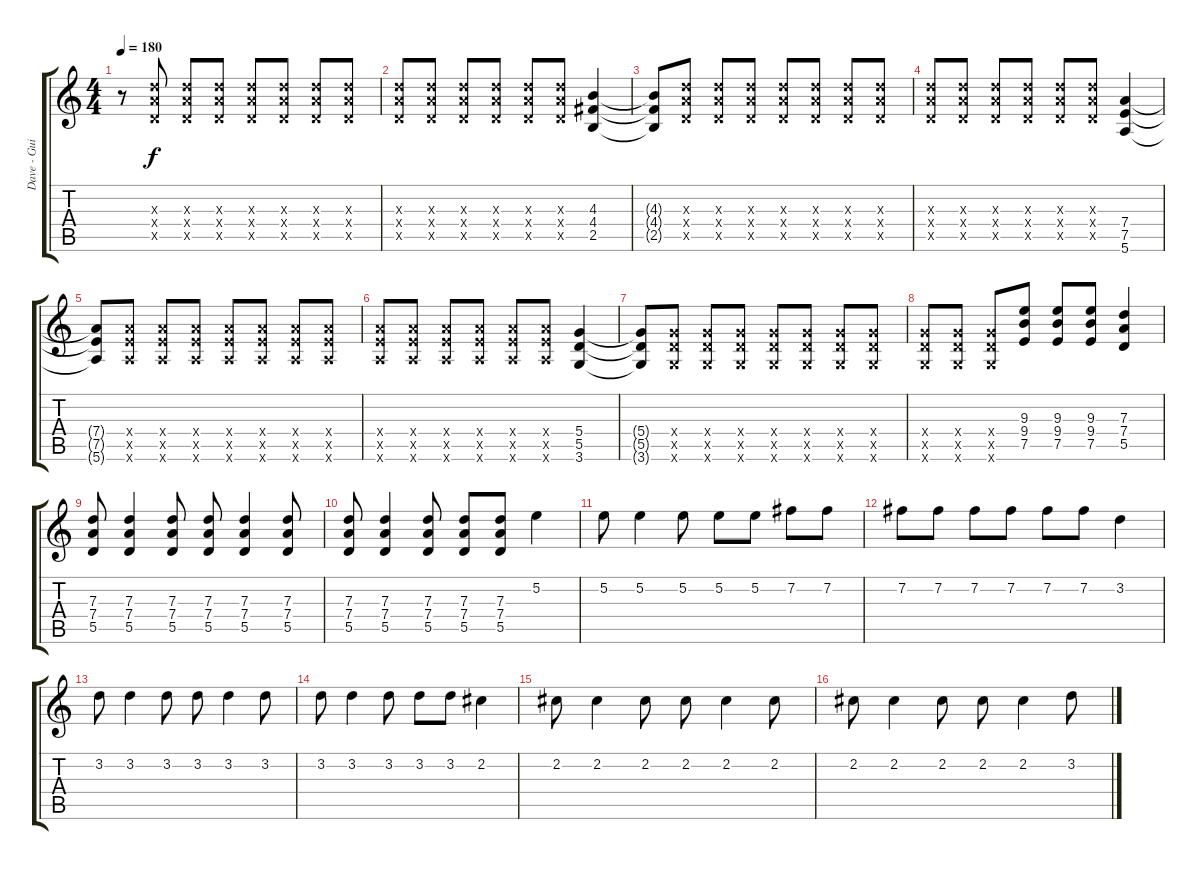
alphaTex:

\track ("Dave - Guitare 2/Guitar 2" "Dave - Gui") {instrument distortionguitar}
\staff {score tabs}
\tuning (E4 B3 G3 D3 A2 E2) {hide}
\ts (4 4)
\tempo 180
\clef g2
\ks c
r.8{dy f} (7.3{x} 7.4{x} 5.5{x}).8 (7.3{x} 7.4{x} 5.5{x}).8 (7.3{x} 7.4{x} 5.5{x}).8 (7.3{x} 7.4{x} 5.5{x}).8 (7.3{x} 7.4{x} 5.5{x}).8 (7.3{x} 7.4{x} 5.5{x}).8 (7.3{x} 7.4{x} 5.5{x}).8 |
(7.3{x} 7.4{x} 5.5{x}).8 (7.3{x} 7.4{x} 5.5{x}).8 (7.3{x} 7.4{x} 5.5{x}).8 (7.3{x} 7.4{x} 5.5{x}).8 (7.3{x} 7.4{x} 5.5{x}).8 (7.3{x} 7.4{x} 5.5{x}).8 (4.3 4.4 2.5).4 |
(4.3{t} 4.4{t} 2.5{t}).8 (7.3{x} 7.4{x} 5.5{x}).8 (7.3{x} 7.4{x} 5.5{x}).8 (7.3{x} 7.4{x} 5.5{x}).8 (7.3{x} 7.4{x} 5.5{x}).8 (7.3{x} 7.4{x} 5.5{x}).8 (7.3{x} 7.4{x} 5.5{x}).8 (7.3{x} 7.4{x} 5.5{x}).8 |
(7.3{x} 7.4{x} 5.5{x}).8 (7.3{x} 7.4{x} 5.5{x}).8 (7.3{x} 7.4{x} 5.5{x}).8 (7.3{x} 7.4{x} 5.5{x}).8 (7.3{x} 7.4{x} 5.5{x}).8 (7.3{x} 7.4{x} 5.5{x}).8 (7.4 7.5 5.6).4 |
(7.4{t} 7.5{t} 5.6{t}).8 (7.4{x} 7.5{x} 5.6{x}).8 (7.4{x} 7.5{x} 5.6{x}).8 (7.4{x} 7.5{x} 5.6{x}).8 (7.4{x} 7.5{x} 5.6{x}).8 (7.4{x} 7.5{x} 5.6{x}).8 (7.4{x} 7.5{x} 5.6{x}).8 (7.4{x} 7.5{x} 5.6{x}).8 |
(7.4{x} 7.5{x} 5.6{x}).8 (7.4{x} 7.5{x} 5.6{x}).8 (7.4{x} 7.5{x} 5.6{x}).8 (7.4{x} 7.5{x} 5.6{x}).8 (7.4{x} 7.5{x} 5.6{x}).8 (7.4{x} 7.5{x} 5.6{x}).8 (5.4 5.5 3.6).4 |
(5.4{t} 5.5{t} 3.6{t}).8 (5.4{x} 5.5{x} 3.6{x}).8 (5.4{x} 5.5{x} 3.6{x}).8 (5.4{x} 5.5{x} 3.6{x}).8 (5.4{x} 5.5{x} 3.6{x}).8 (5.4{x} 5.5{x} 3.6{x}).8 (5.4{x} 5.5{x} 3.6{x}).8 (5.4{x} 5.5{x} 3.6{x}).8 |
(5.4{x} 5.5{x} 3.6{x}).8 (5.4{x} 5.5{x} 3.6{x}).8 (5.4{x} 5.5{x} 3.6{x}).8 (9.3 9.4 7.5).8{volume 7} (9.3 9.4 7.5).8 (9.3 9.4 7.5).8 (7.3 7.4 5.5).4 |
(7.3 7.4 5.5).8 (7.3 7.4 5.5).4 (7.3 7.4 5.5).8 (7.3 7.4 5.5).8 (7.3 7.4 5.5).4 (7.3 7.4 5.5).8 |
(7.3 7.4 5.5).8 (7.3 7.4 5.5).4 (7.3 7.4 5.5).8 (7.3 7.4 5.5).8 (7.3 7.4 5.5).8 5.2.4 |
5.2.8 5.2.4 5.2.8 5.2.8 5.2.8 7.2.8 7.2.8 |
7.2.8 7.2.8 7.2.8 7.2.8 7.2.8 7.2.8 3.2.4 |
3.2.8 3.2.4 3.2.8 3.2.8 3.2.4 3.2.8 |
3.2.8 3.2.4 3.2.8 3.2.8 3.2.8 2.2.4 |
2.2.8 2.2.4 2.2.8 2.2.8 2.2.4 2.2.8 |
2.2.8 2.2.4 2.2.8 2.2.8 2.2.4 3.2.8{volume 9}
